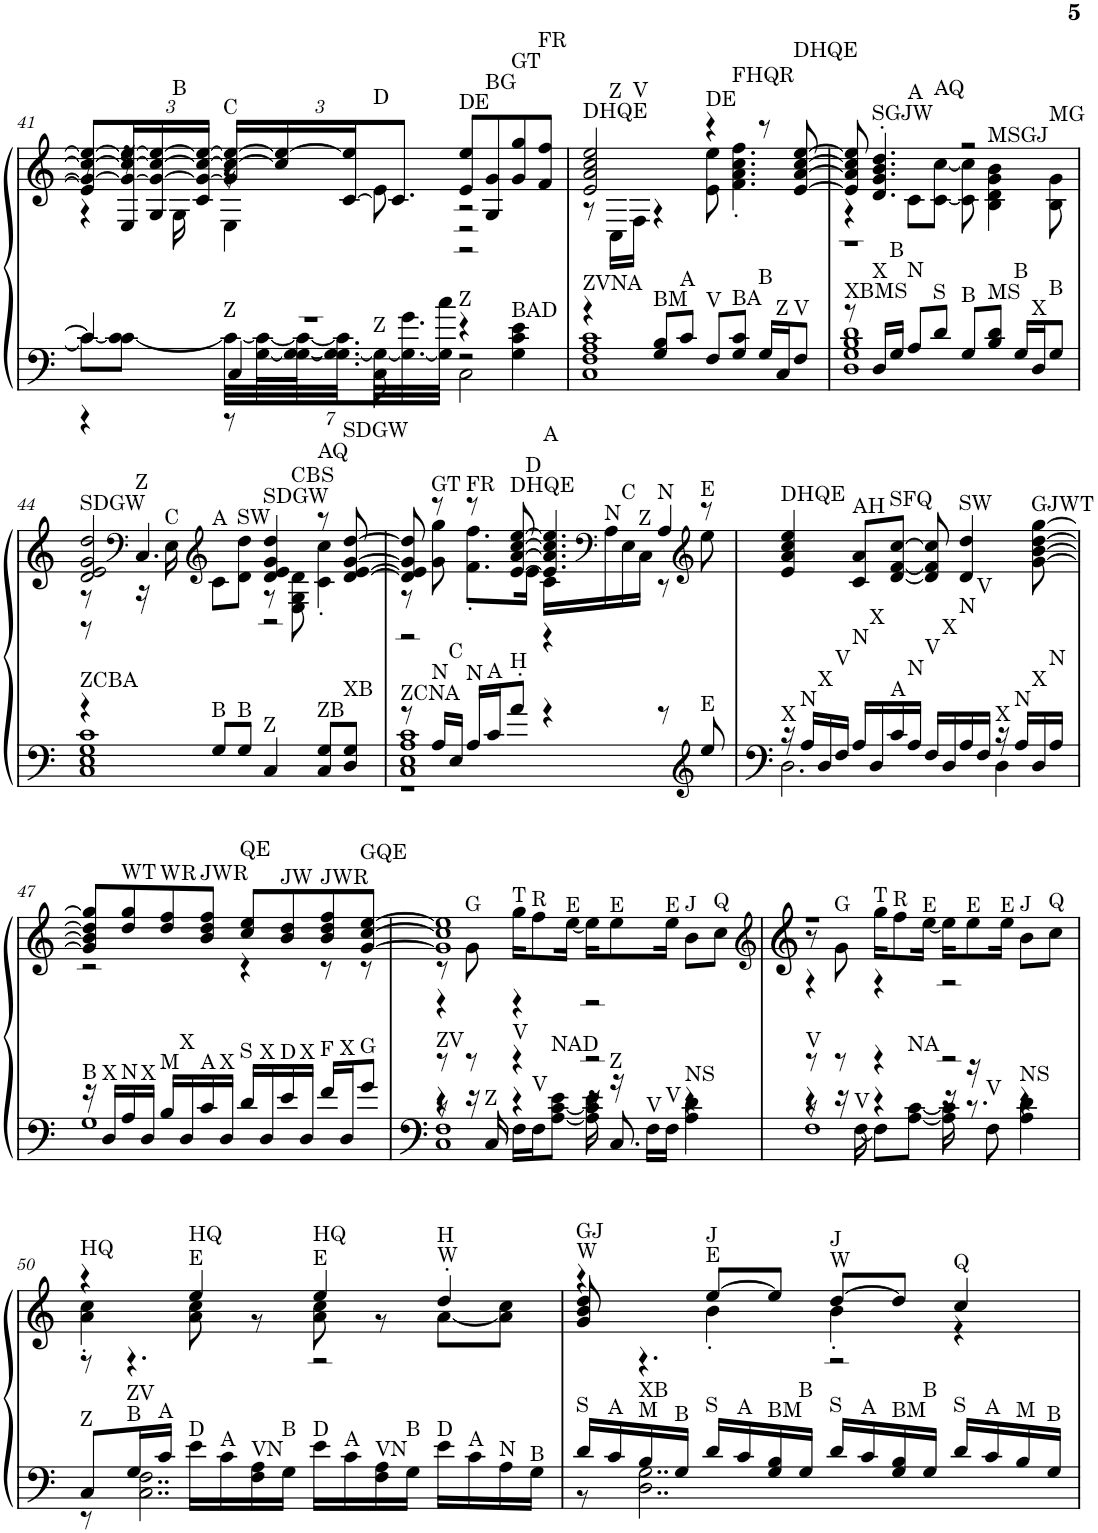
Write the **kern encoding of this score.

**kern	**kern
*part1	*part1
*staff2	*staff1
*I"Piano, Piano	*
*I'Pno.	*
!!LO:PB:g=z
*clefF4	*clefG2
*k[]	*k[]
*M4/4	*M4/4
=41	=41
*^	*^
*	*^	*	*^
*	*	*^	*	*	*^
1r	8c\L_	4c/]	4r	8g/_ 8cc/_ 8ee/_L	8r	4e/]	4r
*	*	*	*	*Xbrackettup	*	*	*
.	8c\_ 8c\J	.	.	24E/ 24g/_ 24cc/_ 24ee/_L	16r	.	.
.	.	.	.	24G/ 24g/_ 24cc/_ 24ee/_	.	.	.
!	!	!	!	!	!LO:TX:a:t=B	!	!
.	.	.	.	.	16G\	.	.
.	.	.	.	24c/ 24g/_ 24cc/_ 24ee/_JJ	.	.	.
*	*Xbrackettup	*	*	*	*	*	*
!	!	!	!	!LO:TX:a:t=C	!	!	!
!	!LO:TX:a:t=Z	!	!	!	!	!	!
.	28c\LLL_	4C/	8r	24g/] 24cc/_ 24ee/_LL	8r	4r	4E\
.	[56G\ 56c\_L	.	.	.	.	.	.
.	.	.	.	24cc/] 24ee/_	.	.	.
.	56G\_ [56G\ 56c\_J	.	.	.	.	.	.
.	28.G\_ 28.G\] 28.c\]	.	.	.	.	.	.
.	.	.	.	[24c/ 24ee/]J	.	.	.
!	!	!	!	!LO:TX:a:t=D	!	!	!
!	!LO:TX:a:t=Z	!	!	!	!	!	!
.	28G\_	.	8C\	12.c/J]	8e\	.	.
.	28.G\_ 28.g\	.	.	.	.	.	.
.	28G\] 28cc\JJJ	.	.	.	.	.	.
!	!	!	!	!LO:TX:a:t=DE	!	!	!
!	!LO:TX:a:t=Z	!	!	!	!	!	!
.	4r	2r	2C\	8e/ 8ee/L	2r	2r	2r
!	!	!	!	!LO:TX:a:t=BG	!	!	!
.	.	.	.	8G/ 8g/	.	.	.
!	!	!	!	!LO:TX:a:t=GT	!	!	!
!	!LO:TX:a:t=BAD	!	!	!	!	!	!
.	4G\ 4c\ 4e\	.	.	8g/ 8gg/	.	.	.
!	!	!	!	!LO:TX:a:t=FR	!	!	!
.	.	.	.	8f/ 8ff/J	.	.	.
*	*v	*v	*v	*	*	*	*
*	*	*	*v	*v	*v
=42	=42	=42	=42
!	!	!LO:TX:a:t=DHQE	!
!LO:TX:a:t=ZVNA	!	!	!
4r	1C 1F 1A 1c	2e/ 2a/ 2cc/ 2ee/	8r
!	!	!	!LO:TX:a:t=Z
.	.	.	16C\LL
!	!	!	!LO:TX:a:t=V
.	.	.	16F\JJ
!LO:TX:a:t=BM	!	!	!
8G/ 8B/L	.	.	4r
!LO:TX:a:t=A	!	!	!
8c/J	.	.	.
!	!	!LO:TX:a:t=DE	!
!LO:TX:a:t=V	!	!	!
8F/L	.	4r	8e\ 8ee\
!	!	!	!LO:TX:a:t=FHQR
!LO:TX:a:t=BA	!	!	!
8G/ 8c/J	.	.	4.f\' 4.a\' 4.cc\' 4.ff\'
!LO:TX:a:t=B	!	!	!
16G/LL	.	8r	.
!LO:TX:a:t=Z	!	!	!
16C/J	.	.	.
!	!	!LO:TX:a:t=DHQE	!
!LO:TX:a:t=V	!	!	!
8F/J	.	[8e/ [8a/ [8cc/ [8ee/	.
=43	=43	=43	=43
*	*	*	*^
!LO:TX:a:t=XBMS	!	!	!	!
8r	1D 1G 1B 1d	8e/] 8a/] 8cc/] 8ee/]	4r	1r
!	!	!LO:TX:a:t=SGJW	!	!
!LO:TX:a:t=X	!	!	!	!
16D/LL	.	4.d/' 4.g/' 4.b/' 4.dd/'	.	.
!LO:TX:a:t=B	!	!	!	!
16G/JJ	.	.	.	.
!	!	!	!LO:TX:a:t=A	!
!LO:TX:a:t=N	!	!	!	!
8A/L	.	.	8c\L	.
!	!	!	!LO:TX:a:t=AQ	!
!LO:TX:a:t=S	!	!	!	!
8d/J	.	.	[8c\ [8cc\J	.
!LO:TX:a:t=B	!	!	!	!
8G/L	.	2r	8c\] 8cc\]	.
!	!	!	!LO:TX:a:t=MSGJ	!
!LO:TX:a:t=MS	!	!	!	!
8B/ 8d/J	.	.	4B\ 4d\ 4g\ 4b\	.
!LO:TX:a:t=B	!	!	!	!
16G/LL	.	.	.	.
!LO:TX:a:t=X	!	!	!	!
16D/J	.	.	.	.
!	!	!	!LO:TX:a:t=MG	!
!LO:TX:a:t=B	!	!	!	!
8G/J	.	.	8B\ 8g\	.
!!LO:LB:g=z	!!	!!
=44	=44	=44	=44	=44
!	!	!LO:TX:a:t=SDGW	!	!
!LO:TX:a:t=ZCBA	!	!	!	!
4r	1C 1E 1G 1c	2d/ 2e/ 2g/ 2dd/	8r	8r
*	*	*clefF4	*	*
!	!	!	!LO:TX:a:t=Z	!
.	.	.	16r	4.C/
!	!	!	!LO:TX:a:t=C	!
.	.	.	16E\	.
*	*	*clefG2	*	*
!	!	!	!LO:TX:a:t=A	!
!LO:TX:a:t=B	!	!	!	!
8G/L	.	.	8c\L	.
!	!	!	!LO:TX:a:t=SW	!
!LO:TX:a:t=B	!	!	!	!
8G/J	.	.	8d\ 8dd\J	.
!	!	!LO:TX:a:t=SDGW	!	!
!LO:TX:a:t=Z	!	!	!	!
4C/	.	4d/ 4e/ 4g/ 4dd/	8r	2r
!	!	!	!LO:TX:a:t=CBS	!
.	.	.	8E\ 8G\ 8d\	.
!	!	!LO:TX:a:t=AQ	!	!
!LO:TX:a:t=ZB	!	!	!	!
8C/ 8G/L	.	8r	4c\' 4cc\'	.
!	!	!LO:TX:a:t=SDGW	!	!
!LO:TX:a:t=XB	!	!	!	!
8D/ 8G/J	.	[8d/ [8e/ [8g/ [8dd/	.	.
=45	=45	=45	=45	=45
*	*^	*	*	*
!LO:TX:a:t=ZCNA	!	!	!	!	!
8r	1C 1E 1A 1c	1r	8d/] 8e/] 8g/] 8dd/]	8r	2r
!	!	!	!LO:TX:a:t=GT	!	!
!LO:TX:a:t=N	!	!	!	!	!
16A/LL	.	.	8r	8g\ 8gg\	.
!LO:TX:a:t=C	!	!	!	!	!
16E/JJ	.	.	.	.	.
!	!	!	!LO:TX:a:t=FR	!	!
!LO:TX:a:t=N	!	!	!	!	!
16A/LL	.	.	8r	8.f\' 8.ff\'L	.
!LO:TX:a:t=A	!	!	!	!	!
16c/J	.	.	.	.	.
!	!	!	!LO:TX:a:t=DHQE	!	!
!LO:TX:a:t=H	!	!	!	!	!
8a'/J	.	.	[8e/ [8a/ [8cc/ [8ee/	.	.
!	!	!	!	!LO:TX:a:t=D	!
.	.	.	.	16e\Jk	.
!	!	!	!LO:TX:a:t=A	!	!
4r	.	.	4.e/] 4.a/] 4.cc/] 4.ee/]	16c\LL	4r
*	*	*	*clefF4	*	*
!	!	!	!	!LO:TX:a:t=N	!
.	.	.	.	16A\	.
!	!	!	!	!LO:TX:a:t=C	!
.	.	.	.	16E\	.
!	!	!	!	!LO:TX:a:t=Z	!
.	.	.	.	16C\JJ	.
!	!	!	!	!LO:TX:a:t=N	!
8r	.	.	.	8r	4A/
*clefG2	*	*	*clefG2	*	*
!	!	!	!LO:TX:a:t=E	!	!
!LO:TX:a:t=E	!	!	!	!	!
8ee/	.	.	8r	8ee\	.
*	*v	*v	*	*	*
*	*	*	*v	*v
=46	=46	=46	=46
!	!	!LO:TX:a:t=DHQE	!
!LO:TX:a:t=X	!	!	!
*	*	*v	*v
16r	2.D\	4e/ 4a/ 4cc/ 4ee/
!LO:TX:a:t=N	!	!
16A/LL	.	.
!LO:TX:a:t=X	!	!
16D/	.	.
!LO:TX:a:t=V	!	!
16F/JJ	.	.
!	!	!LO:TX:a:t=AH
!LO:TX:a:t=N	!	!
16A/LL	.	8c/ 8a/L
!LO:TX:a:t=X	!	!
16D/	.	.
!	!	!LO:TX:a:t=SFQ
!LO:TX:a:t=A	!	!
16c/	.	[8d/ [8f/ [8cc/J
!LO:TX:a:t=N	!	!
16A/JJ	.	.
!LO:TX:a:t=V	!	!
16F/LL	.	8d/] 8f/] 8cc/]
!LO:TX:a:t=X	!	!
16D/	.	.
!	!	!LO:TX:a:t=SW
!LO:TX:a:t=N	!	!
16A/	.	4d/ 4dd/
!LO:TX:a:t=V	!	!
16F/JJ	.	.
!LO:TX:a:t=X	!	!
16r	4D\	.
!LO:TX:a:t=N	!	!
16A/LL	.	.
!	!	!LO:TX:a:t=GJWT
!LO:TX:a:t=X	!	!
16D/	.	[8g\ [8b\ [8dd\ [8gg\
!LO:TX:a:t=N	!	!
16A/JJ	.	.
!!LO:LB:g=z
=47	=47	=47
*	*	*^
!LO:TX:a:t=B	!	!	!
16r	1G	8g/] 8b/] 8dd/] 8gg/]L	2r
!LO:TX:a:t=X	!	!	!
16D/LL	.	.	.
!	!	!LO:TX:a:t=WT	!
!LO:TX:a:t=N	!	!	!
16A/	.	8dd/ 8gg/	.
!LO:TX:a:t=X	!	!	!
16D/JJ	.	.	.
!	!	!LO:TX:a:t=WR	!
!LO:TX:a:t=M	!	!	!
16B/LL	.	8dd/ 8ff/	.
!LO:TX:a:t=X	!	!	!
16D/	.	.	.
!	!	!LO:TX:a:t=JWR	!
!LO:TX:a:t=A	!	!	!
16c/	.	8b/ 8dd/ 8ff/J	.
!LO:TX:a:t=X	!	!	!
16D/JJ	.	.	.
!	!	!LO:TX:a:t=QE	!
!LO:TX:a:t=S	!	!	!
16d/LL	.	8cc/ 8ee/L	4r
!LO:TX:a:t=X	!	!	!
16D/	.	.	.
!	!	!LO:TX:a:t=JW	!
!LO:TX:a:t=D	!	!	!
16e/	.	8b/ 8dd/	.
!LO:TX:a:t=X	!	!	!
16D/JJ	.	.	.
!	!	!LO:TX:a:t=JWR	!
!LO:TX:a:t=F	!	!	!
16f/LL	.	8b/ 8dd/ 8ff/	8r
!LO:TX:a:t=X	!	!	!
16D/J	.	.	.
!	!	!LO:TX:a:t=GQE	!
!LO:TX:a:t=G	!	!	!
8g/J	.	[8g/ [8cc/ [8ee/J	8r
=48	=48	=48	=48
*^	*^	*	*^
!LO:TX:a:t=ZV	!	!	!	!	!	!
8r	4r	8r	1C 1F	1g] 1cc] 1ee]	8r	4r
!	!	!	!	!	!LO:TX:a:t=G	!
8r	.	16r	.	.	8g\	.
!	!	!LO:TX:a:t=Z	!	!	!	!
.	.	16C/	.	.	.	.
!	!	!	!	!	!LO:TX:a:t=T	!
!LO:TX:a:t=V	!	!	!	!	!	!
4r	16F\LL	4r	.	.	16gg\KL	4r
!	!	!	!	!	!LO:TX:a:t=R	!
!	!LO:TX:a:t=V	!	!	!	!	!
.	16F\J	.	.	.	8ff\	.
!	!LO:TX:a:t=NAD	!	!	!	!	!
.	[8A\ [8c\ 8e\J	.	.	.	.	.
!	!	!	!	!	!LO:TX:a:t=E	!
.	.	.	.	.	[16ee\Jk	.
2r	16A\] 16c\] 16e\	16r	.	.	16ee\KL]	2r
!	!	!	!	!	!LO:TX:a:t=E	!
!	!LO:TX:a:t=Z	!	!	!	!	!
.	16r	8.C/	.	.	8ee\	.
!	!LO:TX:a:t=V	!	!	!	!	!
.	16F\LL	.	.	.	.	.
!	!	!	!	!	!LO:TX:a:t=E	!
!	!LO:TX:a:t=V	!	!	!	!	!
.	16F\JJ	.	.	.	16ee\Jk	.
!	!	!	!	!	!LO:TX:a:t=J	!
!	!LO:TX:a:t=NS	!	!	!	!	!
.	4A\ 4d\	4r	.	.	8b\L	.
!	!	!	!	!	!LO:TX:a:t=Q	!
.	.	.	.	.	8cc\J	.
=49	=49	=49	=49	=49	=49	=49
*	*	*	*	*clefG2	*	*
!LO:TX:a:t=V	!	!	!	!	!	!
8r	4r	8r	1F	1r	8r	4r
!	!	!	!	!	!LO:TX:a:t=G	!
8r	.	16r	.	.	8g\	.
!	!	!LO:TX:a:t=V	!	!	!	!
.	.	[16F\	.	.	.	.
!	!	!	!	!	!LO:TX:a:t=T	!
4r	8F\L]	4r	.	.	16gg\KL	4r
!	!	!	!	!	!LO:TX:a:t=R	!
.	.	.	.	.	8ff\	.
!	!LO:TX:a:t=NA	!	!	!	!	!
.	[8A\ [8c\J	.	.	.	.	.
!	!	!	!	!	!LO:TX:a:t=E	!
.	.	.	.	.	[16ee\Jk	.
2r	16A\] 16c\]	16r	.	.	16ee\KL]	2r
!	!	!	!	!	!LO:TX:a:t=E	!
.	16r	8.r	.	.	8ee\	.
!	!LO:TX:a:t=V	!	!	!	!	!
.	8F\	.	.	.	.	.
!	!	!	!	!	!LO:TX:a:t=E	!
.	.	.	.	.	16ee\Jk	.
!	!	!	!	!	!LO:TX:a:t=J	!
!	!LO:TX:a:t=NS	!	!	!	!	!
.	4A\ 4d\	4r	.	.	8b\L	.
!	!	!	!	!	!LO:TX:a:t=Q	!
.	.	.	.	.	8cc\J	.
*	*v	*v	*v	*	*	*
!!LO:LB:g=z	!!	!!
=50	=50	=50	=50	=50
!	!	!LO:TX:a:t=HQ	!	!
!LO:TX:a:t=Z	!	!	!	!
8C/L	8r	4r	4a\' 4cc\'	8r
!LO:TX:a:t=B	!	!	!	!
!LO:TX:a:t=ZV	!	!	!	!
16G/L	2..C\ 2..F\	.	.	4.r
!LO:TX:a:t=A	!	!	!	!
16c/JJ	.	.	.	.
!	!	!LO:TX:a:t=E	!	!
!	!	!LO:TX:a:t=HQ	!	!
!LO:TX:a:t=D	!	!	!	!
16e\LL	.	4ee/	8a\ 8cc\	.
!LO:TX:a:t=A	!	!	!	!
16c\	.	.	.	.
!LO:TX:a:t=VN	!	!	!	!
16F\ 16A\	.	.	8r	.
!LO:TX:a:t=B	!	!	!	!
16G\JJ	.	.	.	.
!	!	!LO:TX:a:t=E	!	!
!	!	!LO:TX:a:t=HQ	!	!
!LO:TX:a:t=D	!	!	!	!
16e\LL	.	4ee/	8a\ 8cc\	2r
!LO:TX:a:t=A	!	!	!	!
16c\	.	.	.	.
!LO:TX:a:t=VN	!	!	!	!
16F\ 16A\	.	.	8r	.
!LO:TX:a:t=B	!	!	!	!
16G\JJ	.	.	.	.
!	!	!LO:TX:a:t=W	!	!
!	!	!LO:TX:a:t=H	!	!
!LO:TX:a:t=D	!	!	!	!
16e\LL	.	4dd'/	[8a\L	.
!LO:TX:a:t=A	!	!	!	!
16c\	.	.	.	.
!LO:TX:a:t=N	!	!	!	!
16A\	.	.	8a\] 8cc\J	.
!LO:TX:a:t=B	!	!	!	!
16G\JJ	.	.	.	.
=51	=51	=51	=51	=51
!	!	!LO:TX:a:t=W	!	!
!	!	!LO:TX:a:t=GJ	!	!
!LO:TX:a:t=S	!	!	!	!
16d/LL	8r	4dd/	4r	8g/ 8b/
!LO:TX:a:t=A	!	!	!	!
16c/	.	.	.	.
!LO:TX:a:t=M	!	!	!	!
!LO:TX:a:t=XB	!	!	!	!
16B/	2..D\ 2..G\	.	.	4.r
!LO:TX:a:t=B	!	!	!	!
16G/JJ	.	.	.	.
!	!	!LO:TX:a:t=E	!	!
!	!	!LO:TX:a:t=J	!	!
!LO:TX:a:t=S	!	!	!	!
16d/LL	.	[8ee/L	4b'\	.
!LO:TX:a:t=A	!	!	!	!
16c/	.	.	.	.
!LO:TX:a:t=BM	!	!	!	!
16G/ 16B/	.	8ee/J]	.	.
!LO:TX:a:t=B	!	!	!	!
16G/JJ	.	.	.	.
!	!	!LO:TX:a:t=W	!	!
!	!	!LO:TX:a:t=J	!	!
!LO:TX:a:t=S	!	!	!	!
16d/LL	.	[8dd/L	4b'\	2r
!LO:TX:a:t=A	!	!	!	!
16c/	.	.	.	.
!LO:TX:a:t=BM	!	!	!	!
16G/ 16B/	.	8dd/J]	.	.
!LO:TX:a:t=B	!	!	!	!
16G/JJ	.	.	.	.
!	!	!LO:TX:a:t=Q	!	!
!LO:TX:a:t=S	!	!	!	!
16d/LL	.	4cc/	4r	.
!LO:TX:a:t=A	!	!	!	!
16c/	.	.	.	.
!LO:TX:a:t=M	!	!	!	!
16B/	.	.	.	.
!LO:TX:a:t=B	!	!	!	!
16G/JJ	.	.	.	.
*v	*v	*	*	*
*	*v	*v	*v
=	=
*-	*-
